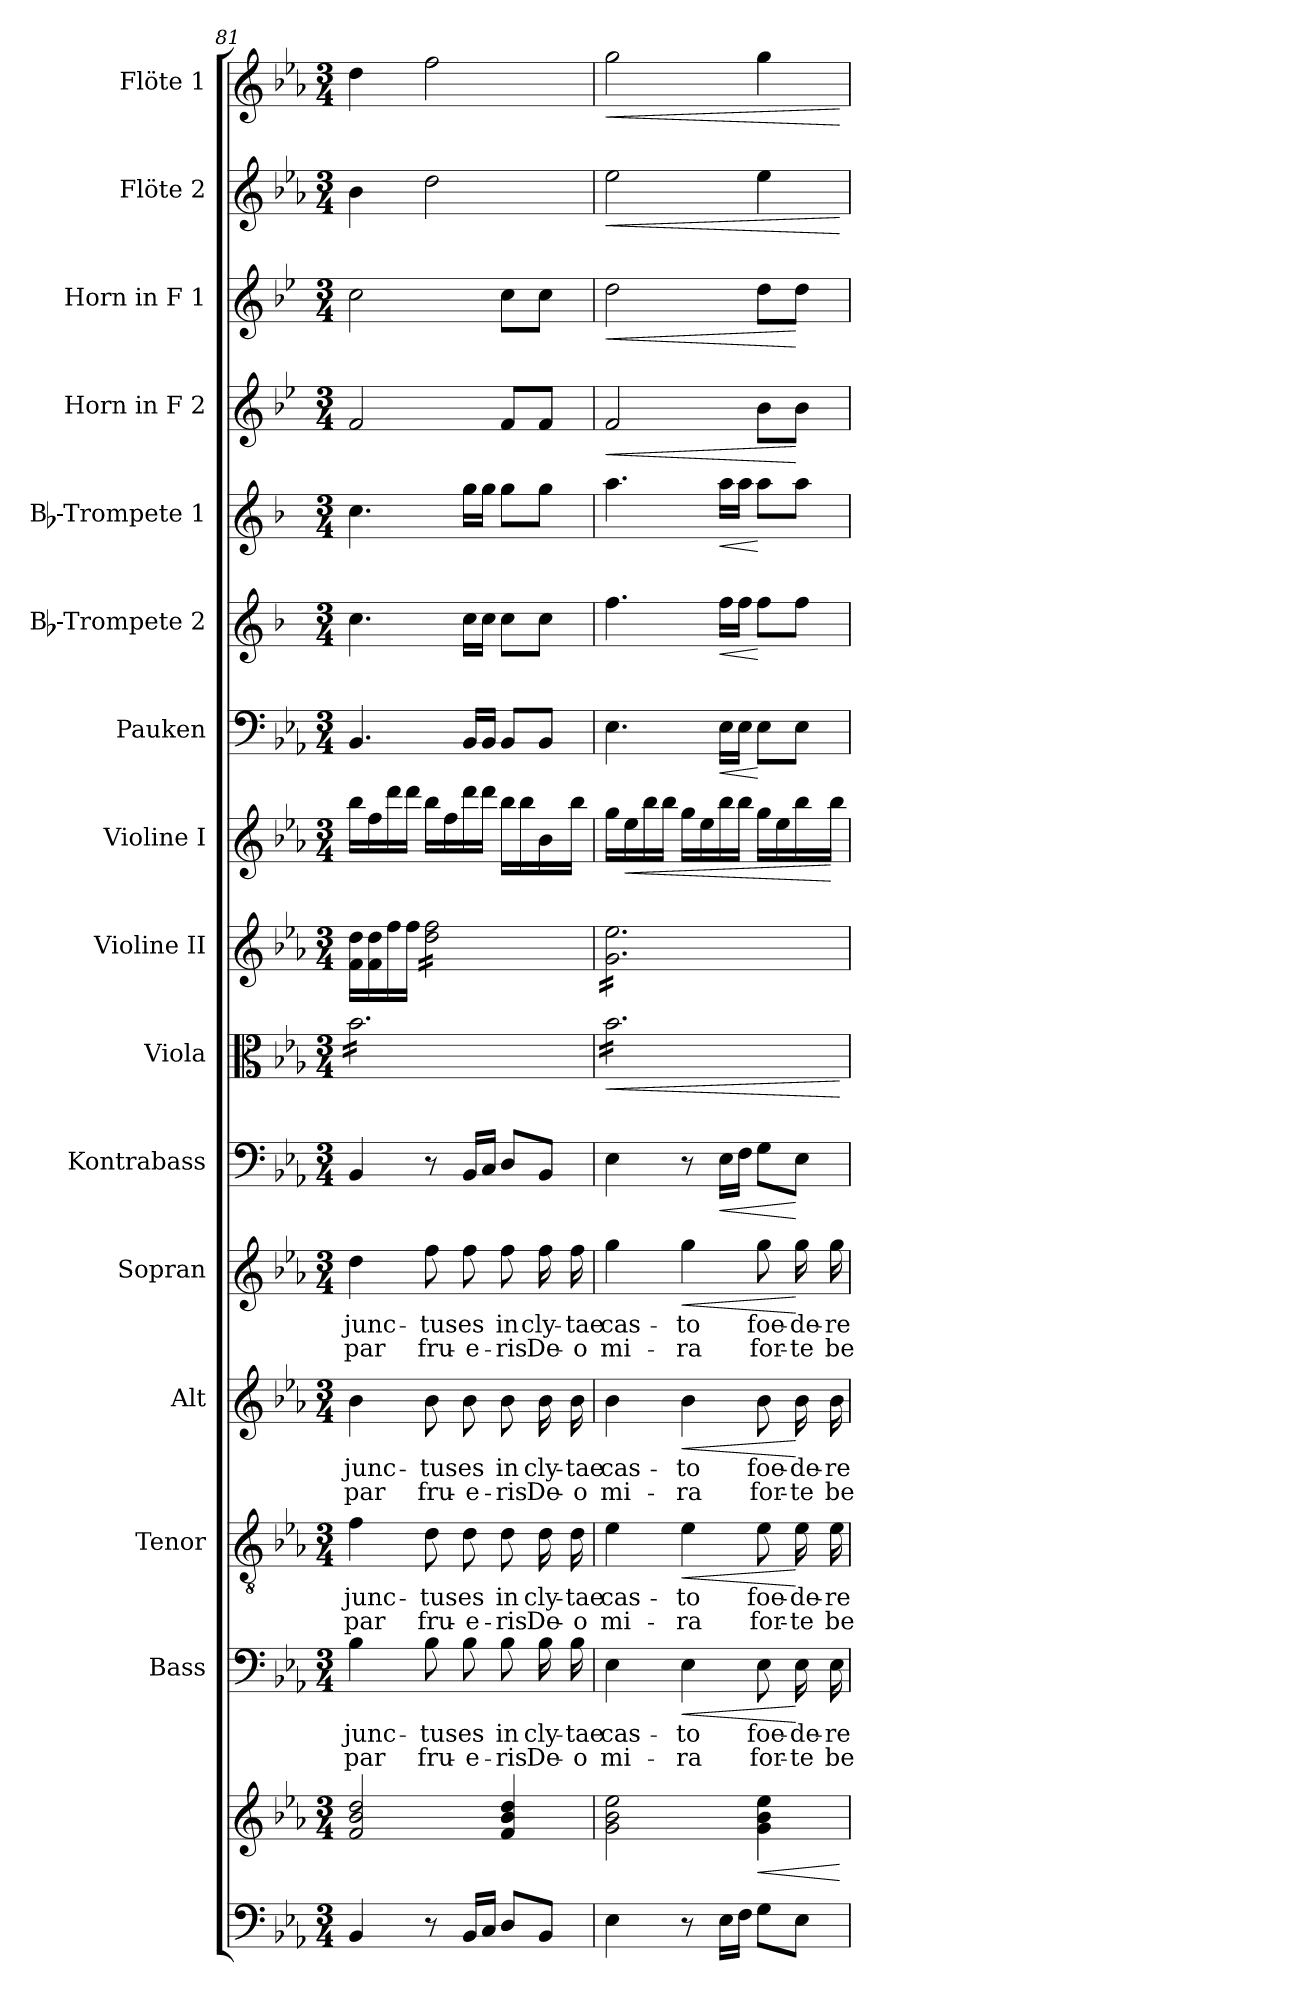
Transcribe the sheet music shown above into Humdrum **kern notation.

**kern	**kern	**dynam	**kern	**text	**text	**dynam	**kern	**text	**text	**dynam	**kern	**text	**text	**dynam	**kern	**text	**text	**dynam	**kern	**dynam	**kern	**dynam	**kern	**kern	**dynam	**kern	**dynam	**kern	**dynam	**kern	**dynam	**kern	**dynam	**kern	**dynam	**kern	**dynam	**kern	**dynam
*part16	*part16	*part16	*part15	*part15	*part15	*part15	*part14	*part14	*part14	*part14	*part13	*part13	*part13	*part13	*part12	*part12	*part12	*part12	*part11	*part11	*part10	*part10	*part9	*part8	*part8	*part7	*part7	*part6	*part6	*part5	*part5	*part4	*part4	*part3	*part3	*part2	*part2	*part1	*part1
*staff17	*staff16	*staff16/17	*staff15	*staff15	*staff15	*staff15	*staff14	*staff14	*staff14	*staff14	*staff13	*staff13	*staff13	*staff13	*staff12	*staff12	*staff12	*staff12	*staff11	*staff11	*staff10	*staff10	*staff9	*staff8	*staff8	*staff7	*staff7	*staff6	*staff6	*staff5	*staff5	*staff4	*staff4	*staff3	*staff3	*staff2	*staff2	*staff1	*staff1
*	*	*	*I"Bass	*	*	*	*I"Tenor	*	*	*	*I"Alt	*	*	*	*I"Sopran	*	*	*	*I"Kontrabass	*	*I"Viola	*	*I"Violine II	*I"Violine I	*	*I"Pauken	*	*I"Bb-Trompete 2	*	*I"Bb-Trompete 1	*	*I"Horn in F 2	*	*I"Horn in F 1	*	*I"Flöte 2	*	*I"Flöte 1	*
*	*	*	*I'B.	*	*	*	*I'T.	*	*	*	*I'A.	*	*	*	*I'S.	*	*	*	*I'Kb.	*	*I'Vla.	*	*I'Vl. II	*I'Vl. I	*	*I'Pk.	*	*I'Bb Trp. 2	*	*I'Bb Trp. 1	*	*	*	*	*	*I'Fl. 2	*	*I'Fl. 1	*
*clefF4	*clefG2	*	*clefF4	*	*	*	*clefGv2	*	*	*	*clefG2	*	*	*	*clefG2	*	*	*	*clefF4	*	*clefC3	*	*clefG2	*clefG2	*	*clefF4	*	*clefG2	*	*clefG2	*	*clefG2	*	*clefG2	*	*clefG2	*	*clefG2	*
*	*	*	*	*	*	*	*	*	*	*	*	*	*	*	*	*	*	*	*ITrd7c12	*	*	*	*	*	*	*	*	*ITrd1c2	*	*ITrd1c2	*	*ITrd4c7	*	*ITrd4c7	*	*	*	*	*
*k[b-e-a-]	*k[b-e-a-]	*	*k[b-e-a-]	*	*	*	*k[b-e-a-]	*	*	*	*k[b-e-a-]	*	*	*	*k[b-e-a-]	*	*	*	*k[b-e-a-]	*	*k[b-e-a-]	*	*k[b-e-a-]	*k[b-e-a-]	*	*k[b-e-a-]	*	*k[b-e-a-]	*	*k[b-e-a-]	*	*k[b-e-a-]	*	*k[b-e-a-]	*	*k[b-e-a-]	*	*k[b-e-a-]	*
*E-:	*E-:	*	*E-:	*	*	*	*E-:	*	*	*	*E-:	*	*	*	*E-:	*	*	*	*E-:	*	*E-:	*	*E-:	*E-:	*	*E-:	*	*E-:	*	*E-:	*	*E-:	*	*E-:	*	*E-:	*	*E-:	*
*M3/4	*M3/4	*	*M3/4	*	*	*	*M3/4	*	*	*	*M3/4	*	*	*	*M3/4	*	*	*	*M3/4	*	*M3/4	*	*M3/4	*M3/4	*	*M3/4	*	*M3/4	*	*M3/4	*	*M3/4	*	*M3/4	*	*M3/4	*	*M3/4	*
=81	=81	=81	=81	=81	=81	=81	=81	=81	=81	=81	=81	=81	=81	=81	=81	=81	=81	=81	=81	=81	=81	=81	=81	=81	=81	=81	=81	=81	=81	=81	=81	=81	=81	=81	=81	=81	=81	=81	=81
!	!	!	!	!LO:LY:b	!LO:LY:b	!	!	!LO:LY:b	!LO:LY:b	!	!	!LO:LY:b	!LO:LY:b	!	!	!LO:LY:b	!LO:LY:b	!	!	!	!	!	!	!	!	!	!	!	!	!	!	!	!	!	!	!	!	!	!
*	*	*	*	*	*	*	*	*	*	*	*	*	*	*	*	*	*	*	*	*	*tremolo	*	*	*	*	*	*	*	*	*	*	*	*	*	*	*	*	*	*
4BB-/	2f/ 2b-/ 2dd/	.	4B-\	junc-	par	.	4f\	junc-	par	.	4b-\	junc-	par	.	4dd\	junc-	par	.	4BBB-/	.	16b-\LL	.	16f\ 16dd\LL	16bb-\LL	.	4.BB-/	.	4.b-\	.	4.b-\	.	2B-/	.	2f\	.	4b-\	.	4dd\	.
.	.	.	.	.	.	.	.	.	.	.	.	.	.	.	.	.	.	.	.	.	16b-\	.	16f\ 16dd\	16ff\	.	.	.	.	.	.	.	.	.	.	.	.	.	.	.
.	.	.	.	.	.	.	.	.	.	.	.	.	.	.	.	.	.	.	.	.	16b-\	.	16ff\	16ddd\	.	.	.	.	.	.	.	.	.	.	.	.	.	.	.
.	.	.	.	.	.	.	.	.	.	.	.	.	.	.	.	.	.	.	.	.	16b-\	.	16ff\JJ	16ddd\JJ	.	.	.	.	.	.	.	.	.	.	.	.	.	.	.
!	!	!	!	!LO:LY:b	!LO:LY:b	!	!	!LO:LY:b	!LO:LY:b	!	!	!LO:LY:b	!LO:LY:b	!	!	!LO:LY:b	!LO:LY:b	!	!	!	!	!	!	!	!	!	!	!	!	!	!	!	!	!	!	!	!	!	!
*	*	*	*	*	*	*	*	*	*	*	*	*	*	*	*	*	*	*	*	*	*	*	*tremolo	*	*	*	*	*	*	*	*	*	*	*	*	*	*	*	*
8r	.	.	8B-\	-tus	fru-	.	8d\	-tus	fru-	.	8b-\	-tus	fru-	.	8ff\	-tus	fru-	.	8r	.	16b-\	.	16dd\ 16ff\LL	16bb-\LL	.	.	.	.	.	.	.	.	.	.	.	2dd\	.	2ff\	.
.	.	.	.	.	.	.	.	.	.	.	.	.	.	.	.	.	.	.	.	.	16b-\	.	16dd\ 16ff\	16ff\	.	.	.	.	.	.	.	.	.	.	.	.	.	.	.
!	!	!	!	!LO:LY:b	!LO:LY:b	!	!	!LO:LY:b	!LO:LY:b	!	!	!LO:LY:b	!LO:LY:b	!	!	!LO:LY:b	!LO:LY:b	!	!	!	!	!	!	!	!	!	!	!	!	!	!	!	!	!	!	!	!	!	!
16BB-/LL	.	.	8B-\	es	-e-	.	8d\	es	-e-	.	8b-\	es	-e-	.	8ff\	es	-e-	.	16BBB-/LL	.	16b-\	.	16dd\ 16ff\	16ddd\	.	16BB-/LL	.	16b-\LL	.	16ff\LL	.	.	.	.	.	.	.	.	.
16C/JJ	.	.	.	.	.	.	.	.	.	.	.	.	.	.	.	.	.	.	16CC/JJ	.	16b-\	.	16dd\ 16ff\	16ddd\JJ	.	16BB-/JJ	.	16b-\JJ	.	16ff\JJ	.	.	.	.	.	.	.	.	.
!	!	!	!	!LO:LY:b	!LO:LY:b	!	!	!LO:LY:b	!LO:LY:b	!	!	!LO:LY:b	!LO:LY:b	!	!	!LO:LY:b	!LO:LY:b	!	!	!	!	!	!	!	!	!	!	!	!	!	!	!	!	!	!	!	!	!	!
8D/L	4f/ 4b-/ 4dd/	.	8B-\	in	-ris	.	8d\	in	-ris	.	8b-\	in	-ris	.	8ff\	in	-ris	.	8DD/L	.	16b-\	.	16dd\ 16ff\	16bb-\LL	.	8BB-/L	.	8b-\L	.	8ff\L	.	8B-/L	.	8f\L	.	.	.	.	.
.	.	.	.	.	.	.	.	.	.	.	.	.	.	.	.	.	.	.	.	.	16b-\	.	16dd\ 16ff\	16bb-\	.	.	.	.	.	.	.	.	.	.	.	.	.	.	.
!	!	!	!	!LO:LY:b	!LO:LY:b	!	!	!LO:LY:b	!LO:LY:b	!	!	!LO:LY:b	!LO:LY:b	!	!	!LO:LY:b	!LO:LY:b	!	!	!	!	!	!	!	!	!	!	!	!	!	!	!	!	!	!	!	!	!	!
8BB-/J	.	.	16B-\	cly-	De-	.	16d\	cly-	De-	.	16b-\	cly-	De-	.	16ff\	cly-	De-	.	8BBB-/J	.	16b-\	.	16dd\ 16ff\	16b-\	.	8BB-/J	.	8b-\J	.	8ff\J	.	8B-/J	.	8f\J	.	.	.	.	.
!	!	!	!	!LO:LY:b	!LO:LY:b	!	!	!LO:LY:b	!LO:LY:b	!	!	!LO:LY:b	!LO:LY:b	!	!	!LO:LY:b	!LO:LY:b	!	!	!	!	!	!	!	!	!	!	!	!	!	!	!	!	!	!	!	!	!	!
.	.	.	16B-\	-tae	-o	.	16d\	-tae	-o	.	16b-\	-tae	-o	.	16ff\	-tae	-o	.	.	.	16b-\JJ	.	16dd\ 16ff\JJ	16bb-\JJ	.	.	.	.	.	.	.	.	.	.	.	.	.	.	.
!!LO:PB:g=z
=82	=82	=82	=82	=82	=82	=82	=82	=82	=82	=82	=82	=82	=82	=82	=82	=82	=82	=82	=82	=82	=82	=82	=82	=82	=82	=82	=82	=82	=82	=82	=82	=82	=82	=82	=82	=82	=82	=82	=82
!	!	!	!	!LO:LY:b	!LO:LY:b	!	!	!LO:LY:b	!LO:LY:b	!	!	!LO:LY:b	!LO:LY:b	!	!	!LO:LY:b	!LO:LY:b	!	!	!	!	!LO:HP:b	!	!	!	!	!	!	!	!	!	!	!LO:HP:b	!	!LO:HP:b	!	!LO:HP:b	!	!LO:HP:b
4E-\	2g\ 2b-\ 2ee-\	.	4E-\	cas-	mi-	.	4e-\	cas-	mi-	.	4b-\	cas-	mi-	.	4gg\	cas-	mi-	.	4EE-\	.	16b-\LL	<	16g\ 16ee-\LL	16gg\LL	.	4.E-\	.	4.ee-\	.	4.gg\	.	2B-/	<	2g\	<	2ee-\	<	2gg\	<
!	!	!	!	!	!	!	!	!	!	!	!	!	!	!	!	!	!	!	!	!	!	!	!	!	!LO:HP:b	!	!	!	!	!	!	!	!	!	!	!	!	!	!
.	.	.	.	.	.	.	.	.	.	.	.	.	.	.	.	.	.	.	.	.	16b-\	.	16g\ 16ee-\	16ee-\	<	.	.	.	.	.	.	.	.	.	.	.	.	.	.
.	.	.	.	.	.	.	.	.	.	.	.	.	.	.	.	.	.	.	.	.	16b-\	.	16g\ 16ee-\	16bb-\	.	.	.	.	.	.	.	.	.	.	.	.	.	.	.
.	.	.	.	.	.	.	.	.	.	.	.	.	.	.	.	.	.	.	.	.	16b-\	.	16g\ 16ee-\	16bb-\JJ	.	.	.	.	.	.	.	.	.	.	.	.	.	.	.
!	!	!	!	!LO:LY:b	!LO:LY:b	!LO:HP:b	!	!LO:LY:b	!LO:LY:b	!LO:HP:b	!	!LO:LY:b	!LO:LY:b	!LO:HP:b	!	!LO:LY:b	!LO:LY:b	!LO:HP:b	!	!	!	!	!	!	!	!	!	!	!	!	!	!	!	!	!	!	!	!	!
8r	.	.	4E-\	-to	-ra	<	4e-\	-to	-ra	<	4b-\	-to	-ra	<	4gg\	-to	-ra	<	8r	.	16b-\	.	16g\ 16ee-\	16gg\LL	.	.	.	.	.	.	.	.	.	.	.	.	.	.	.
.	.	.	.	.	.	.	.	.	.	.	.	.	.	.	.	.	.	.	.	.	16b-\	.	16g\ 16ee-\	16ee-\	.	.	.	.	.	.	.	.	.	.	.	.	.	.	.
!	!	!	!	!	!	!	!	!	!	!	!	!	!	!	!	!	!	!	!	!LO:HP:b	!	!	!	!	!	!	!LO:HP:b	!	!LO:HP:b	!	!LO:HP:b	!	!	!	!	!	!	!	!
16E-\LL	.	.	.	.	.	.	.	.	.	.	.	.	.	.	.	.	.	.	16EE-\LL	<	16b-\	.	16g\ 16ee-\	16bb-\	.	16E-\LL	<	16ee-\LL	<	16gg\LL	<	.	.	.	.	.	.	.	.
16F\JJ	.	.	.	.	.	.	.	.	.	.	.	.	.	.	.	.	.	.	16FF\JJ	.	16b-\	.	16g\ 16ee-\	16bb-\JJ	.	16E-\JJ	.	16ee-\JJ	.	16gg\JJ	.	.	.	.	.	.	.	.	.
!	!	!LO:HP:b	!	!LO:LY:b	!LO:LY:b	!	!	!LO:LY:b	!LO:LY:b	!	!	!LO:LY:b	!LO:LY:b	!	!	!LO:LY:b	!LO:LY:b	!	!	!	!	!	!	!	!	!	!	!	!	!	!	!	!	!	!	!	!	!	!
8G\L	4g\ 4b-\ 4ee-\	<	8E-\	foe-	for-	.	8e-\	foe-	for-	.	8b-\	foe-	for-	.	8gg\	foe-	for-	.	8GG\L	.	16b-\	.	16g\ 16ee-\	16gg\LL	.	8E-\L	[	8ee-\L	[	8gg\L	[	8e-\L	.	8g\L	.	4ee-\	.	4gg\	.
.	.	.	.	.	.	.	.	.	.	.	.	.	.	.	.	.	.	.	.	.	16b-\	.	16g\ 16ee-\	16ee-\	.	.	.	.	.	.	.	.	.	.	.	.	.	.	.
!	!	!	!	!LO:LY:b	!LO:LY:b	!	!	!LO:LY:b	!LO:LY:b	!	!	!LO:LY:b	!LO:LY:b	!	!	!LO:LY:b	!LO:LY:b	!	!	!	!	!	!	!	!	!	!	!	!	!	!	!	!	!	!	!	!	!	!
8E-\J	.	.	16E-\	-de-	-te	[	16e-\	-de-	-te	[	16b-\	-de-	-te	[	16gg\	-de-	-te	[	8EE-\J	[	16b-\	.	16g\ 16ee-\	16bb-\	.	8E-\J	.	8ee-\J	.	8gg\J	.	8e-\J	[	8g\J	[	.	.	.	.
!	!	!	!	!LO:LY:b	!LO:LY:b	!	!	!LO:LY:b	!LO:LY:b	!	!	!LO:LY:b	!LO:LY:b	!	!	!LO:LY:b	!LO:LY:b	!	!	!	!	!	!	!	!	!	!	!	!	!	!	!	!	!	!	!	!	!	!
.	.	.	16E-\	-re	be-	.	16e-\	-re	be-	.	16b-\	-re	be-	.	16gg\	-re	be-	.	.	.	16b-\JJ	.	16g\ 16ee-\JJ	16bb-\JJ	[	.	.	.	.	.	.	.	.	.	.	.	.	.	.
*	*	*	*	*	*	*	*	*	*	*	*	*	*	*	*	*	*	*	*	*	*	*	*Xtremolo	*	*	*	*	*	*	*	*	*	*	*	*	*	*	*	*
*	*	*	*	*	*	*	*	*	*	*	*	*	*	*	*	*	*	*	*	*	*Xtremolo	*	*	*	*	*	*	*	*	*	*	*	*	*	*	*	*	*	*
.	.	[	.	.	.	.	.	.	.	.	.	.	.	.	.	.	.	.	.	.	.	[	.	.	.	.	.	.	.	.	.	.	.	.	.	.	[	.	[
=	=	=	=	=	=	=	=	=	=	=	=	=	=	=	=	=	=	=	=	=	=	=	=	=	=	=	=	=	=	=	=	=	=	=	=	=	=	=	=
*-	*-	*-	*-	*-	*-	*-	*-	*-	*-	*-	*-	*-	*-	*-	*-	*-	*-	*-	*-	*-	*-	*-	*-	*-	*-	*-	*-	*-	*-	*-	*-	*-	*-	*-	*-	*-	*-	*-	*-
